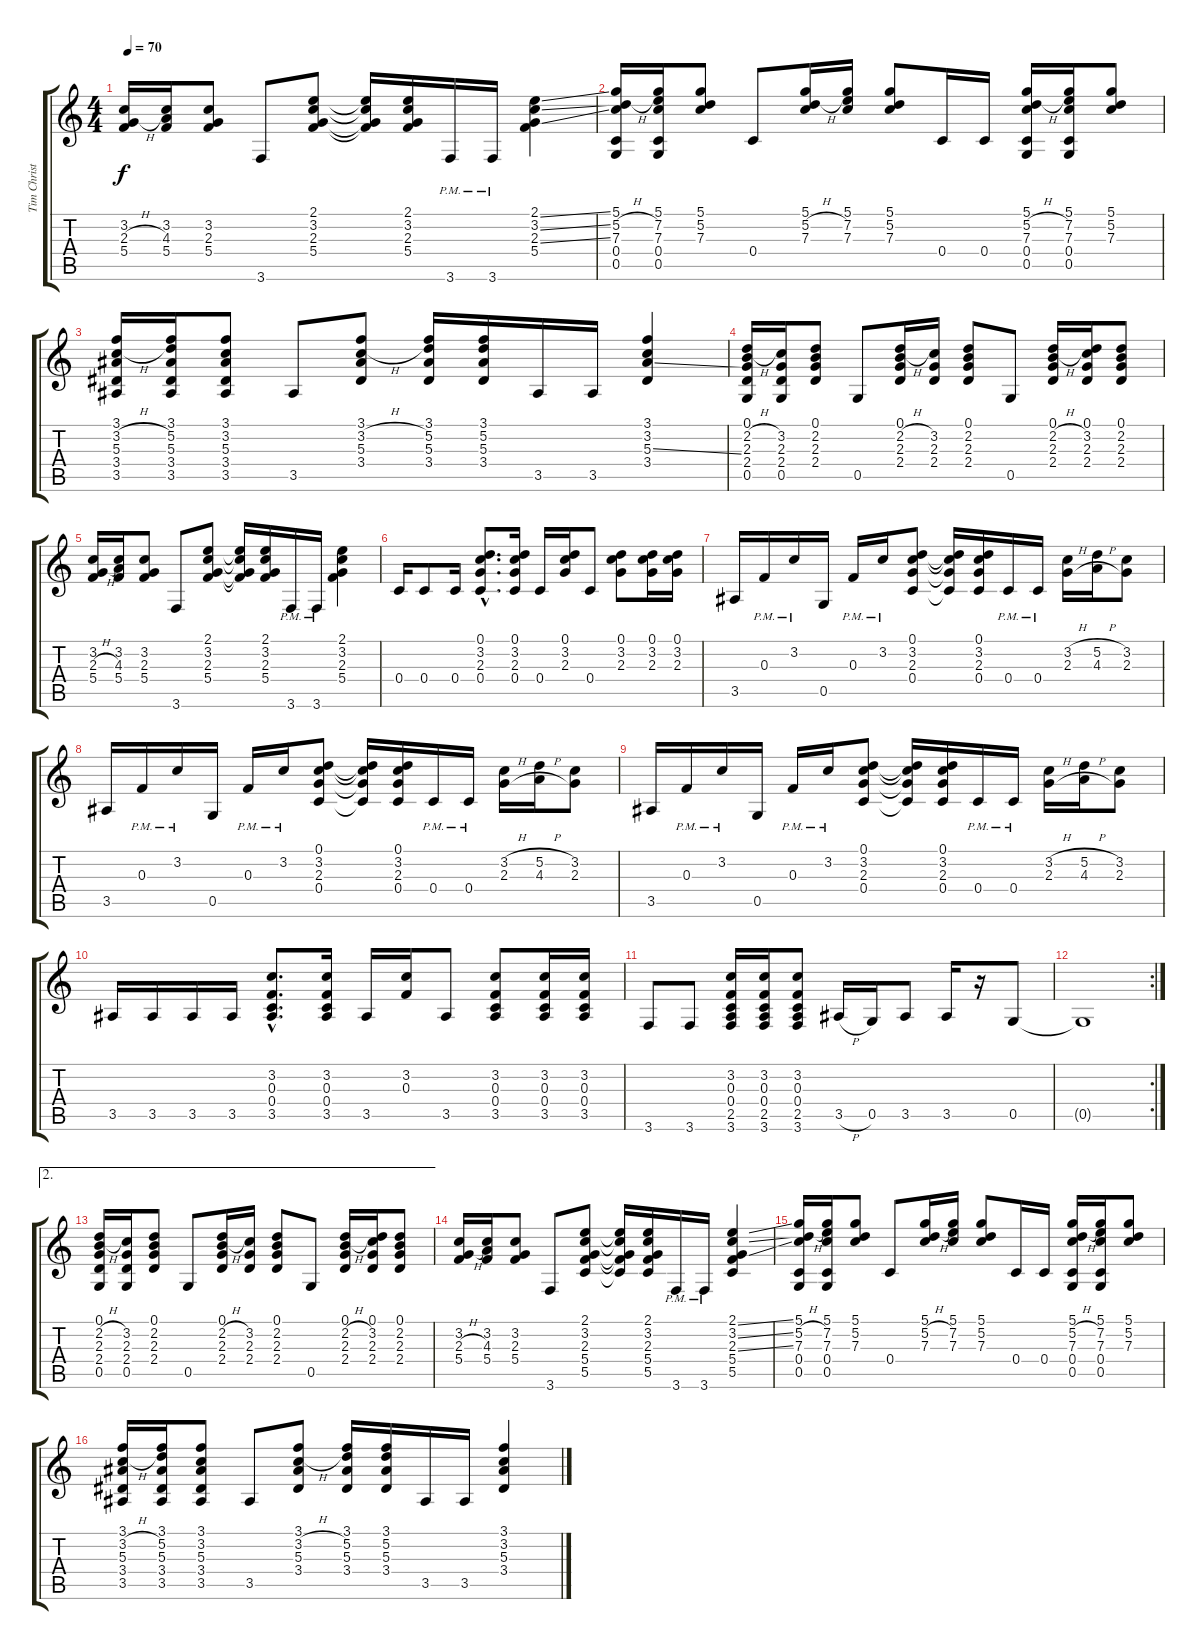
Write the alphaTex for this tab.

\track ("Tim Christensen (Guitar Dist)" "Tim Christ") {instrument distortionguitar}
\staff {score tabs}
\tuning (D4 A3 F3 C3 G2 D2) {hide}
\ts (4 4)
\tempo 70
\clef g2
\ks c
(3.2 2.3{h} 5.4).16{dy f} (3.2 4.3 5.4).16 (3.2 2.3 5.4).8 3.6.8 (2.1 3.2 2.3 5.4).8 (2.1{t} 3.2{t} 2.3{t} 5.4{t}).16 (2.1 3.2 2.3 5.4).16 3.6{pm}.16 3.6{pm}.16 (2.1{ss} 3.2{ss} 2.3{ss} 5.4).4 |
(5.1 5.2{h} 7.3 0.4 0.5).16 (5.1 7.2 7.3 0.4 0.5).16 (5.1 5.2 7.3).8 0.4.8 (5.1 5.2{h} 7.3).16 (5.1 7.2 7.3).16 (5.1 5.2 7.3).8 0.4.16 0.4.16 (5.1 5.2{h} 7.3 0.4 0.5).16 (5.1 7.2 7.3 0.4 0.5).16 (5.1 5.2 7.3).8 |
(3.1 3.2{h} 5.3 3.4 3.5).16 (3.1 5.2 5.3 3.4 3.5).16 (3.1 3.2 5.3 3.4 3.5).8 3.5.8 (3.1 3.2{h} 5.3 3.4).8 (3.1 5.2 5.3 3.4).16 (3.1 5.2 5.3 3.4).16 3.5.16 3.5.16 (3.1 3.2 5.3{ss} 3.4).4 |
(0.1 2.2{h} 2.3 2.4 0.5).16 (3.2 2.3 2.4 0.5).16 (0.1 2.2 2.3 2.4).8 0.5.8 (0.1 2.2{h} 2.3 2.4).16 (3.2 2.3 2.4).16 (0.1 2.2 2.3 2.4).8 0.5.8 (0.1 2.2{h} 2.3 2.4).16 (0.1 3.2 2.3 2.4).16 (0.1 2.2 2.3 2.4).8 |
(3.2 2.3{h} 5.4).16 (3.2 4.3 5.4).16 (3.2 2.3 5.4).8 3.6.8 (2.1 3.2 2.3 5.4).8 (2.1{t} 3.2{t} 2.3{t} 5.4{t}).16 (2.1 3.2 2.3 5.4).16 3.6{pm}.16 3.6{pm}.16 (2.1 3.2 2.3 5.4).4 |
0.4.16{volume 12 balance 3 instrument distortionguitar} 0.4.8 0.4.16 (0.1{hac} 3.2{hac} 2.3{hac} 0.4{hac}).8{d} (0.1 3.2 2.3 0.4).16 0.4.16 (0.1 3.2 2.3).16 0.4.8 (0.1 3.2 2.3).8 (0.1 3.2 2.3).16 (0.1 3.2 2.3).16 |
3.5.16 0.3{pm}.16 3.2{pm}.16 0.5.16 0.3{pm}.16 3.2{pm}.16 (0.1 3.2 2.3 0.4).8 (0.1{t} 3.2{t} 2.3{t} 0.4{t}).16 (0.1 3.2 2.3 0.4).16 0.4{pm}.16 0.4{pm}.16 (3.2{h} 2.3{h}).16 (5.2{h} 4.3{h}).16 (3.2 2.3).8 |
3.5.16 0.3{pm}.16 3.2{pm}.16 0.5.16 0.3{pm}.16 3.2{pm}.16 (0.1 3.2 2.3 0.4).8 (0.1{t} 3.2{t} 2.3{t} 0.4{t}).16 (0.1 3.2 2.3 0.4).16 0.4{pm}.16 0.4{pm}.16 (3.2{h} 2.3{h}).16 (5.2{h} 4.3{h}).16 (3.2 2.3).8 |
3.5.16 0.3{pm}.16 3.2{pm}.16 0.5.16 0.3{pm}.16 3.2{pm}.16 (0.1 3.2 2.3 0.4).8 (0.1{t} 3.2{t} 2.3{t} 0.4{t}).16 (0.1 3.2 2.3 0.4).16 0.4{pm}.16 0.4{pm}.16 (3.2{h} 2.3{h}).16 (5.2{h} 4.3{h}).16 (3.2 2.3).8 |
3.5.16 3.5.16 3.5.16 3.5.16 (3.2{hac} 0.3{hac} 0.4{hac} 3.5{hac}).8{d} (3.2 0.3 0.4 3.5).16 3.5.16 (3.2 0.3).16 3.5.8 (3.2 0.3 0.4 3.5).8 (3.2 0.3 0.4 3.5).16 (3.2 0.3 0.4 3.5).16 |
3.6.8 3.6.8 (3.2 0.3 0.4 2.5 3.6).16 (3.2 0.3 0.4 2.5 3.6).16 (3.2 0.3 0.4 2.5 3.6).8 3.5{h}.16 0.5.16 3.5.8 3.5.16 r.16 0.5.8 |
\rc 2
0.5{t}.1 |
\ae 2
(0.1 2.2{h} 2.3 2.4 0.5).16 (3.2 2.3 2.4 0.5).16 (0.1 2.2 2.3 2.4).8 0.5.8 (0.1 2.2{h} 2.3 2.4).16 (3.2 2.3 2.4).16 (0.1 2.2 2.3 2.4).8 0.5.8 (0.1 2.2{h} 2.3 2.4).16 (0.1 3.2 2.3 2.4).16 (0.1 2.2 2.3 2.4).8 |
(3.2 2.3{h} 5.4).16 (3.2 4.3 5.4).16 (3.2 2.3 5.4).8 3.6.8 (2.1 3.2 2.3 5.4 5.5).8 (2.1{t} 3.2{t} 2.3{t} 5.4{t} 5.5{t}).16 (2.1 3.2 2.3 5.4 5.5).16 3.6{pm}.16 3.6{pm}.16 (2.1{ss} 3.2{ss} 2.3{ss} 5.4 5.5).4 |
(5.1 5.2{h} 7.3 0.4 0.5).16 (5.1 7.2 7.3 0.4 0.5).16 (5.1 5.2 7.3).8 0.4.8 (5.1 5.2{h} 7.3).16 (5.1 7.2 7.3).16 (5.1 5.2 7.3).8 0.4.16 0.4.16 (5.1 5.2{h} 7.3 0.4 0.5).16 (5.1 7.2 7.3 0.4 0.5).16 (5.1 5.2 7.3).8 |
(3.1 3.2{h} 5.3 3.4 3.5).16 (3.1 5.2 5.3 3.4 3.5).16 (3.1 3.2 5.3 3.4 3.5).8 3.5.8 (3.1 3.2{h} 5.3 3.4).8 (3.1 5.2 5.3 3.4).16 (3.1 5.2 5.3 3.4).16 3.5.16 3.5.16 (3.1 3.2 5.3{ss} 3.4).4
